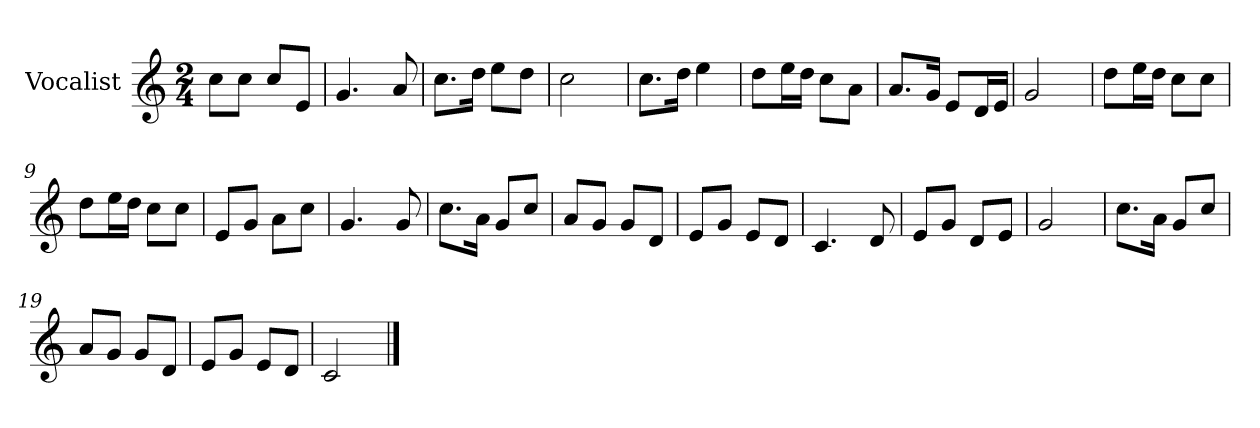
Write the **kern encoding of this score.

**kern
*part1
*staff1
*I"Vocalist
*k[]
*C:
*M2/4
=
8ccL
8ccJ
8ccL
8eJ
=1
4.g
8a
=2
8.ccL
16ddJk
8eeL
8ddJ
=3
2cc
=4
8.ccL
16ddJk
4ee
=5
8ddL
16eeL
16ddJJ
8ccL
8aJ
=6
8.aL
16gJk
8eL
16dL
16eJJ
=7
2g
=8
8ddL
16eeL
16ddJJ
8ccL
8ccJ
=9
8ddL
16eeL
16ddJJ
8ccL
8ccJ
=10
8eL
8gJ
8aL
8ccJ
=11
4.g
8g
=12
8.ccL
16aJk
8gL
8ccJ
=13
8aL
8gJ
8gL
8dJ
=14
8eL
8gJ
8eL
8dJ
=15
4.c
8d
=16
8eL
8gJ
8dL
8eJ
=17
2g
=18
8.ccL
16aJk
8gL
8ccJ
=19
8aL
8gJ
8gL
8dJ
=20
8eL
8gJ
8eL
8dJ
=21
2c
==
*-
